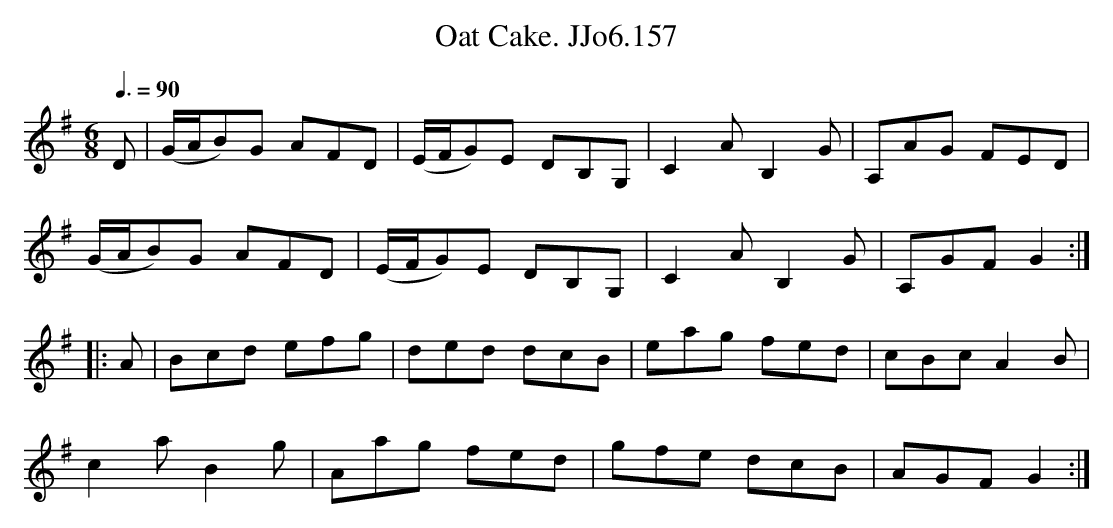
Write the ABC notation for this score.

X:1
T:Oat Cake. JJo6.157
M:6/8
L:1/8
Q:3/8=90
K:G
D | (G/A/B)G AFD | (E/F/G)E DB,G, | C2A B,2G | A,AG FED |
(G/A/B)G AFD | (E/F/G)E DB,G, | C2A B,2G | A,GF G2 :|
|: A | Bcd efg | ded dcB | eag fed | cBc A2B |
c2a B2g | Aag fed | gfe dcB | AGF G2 :|
